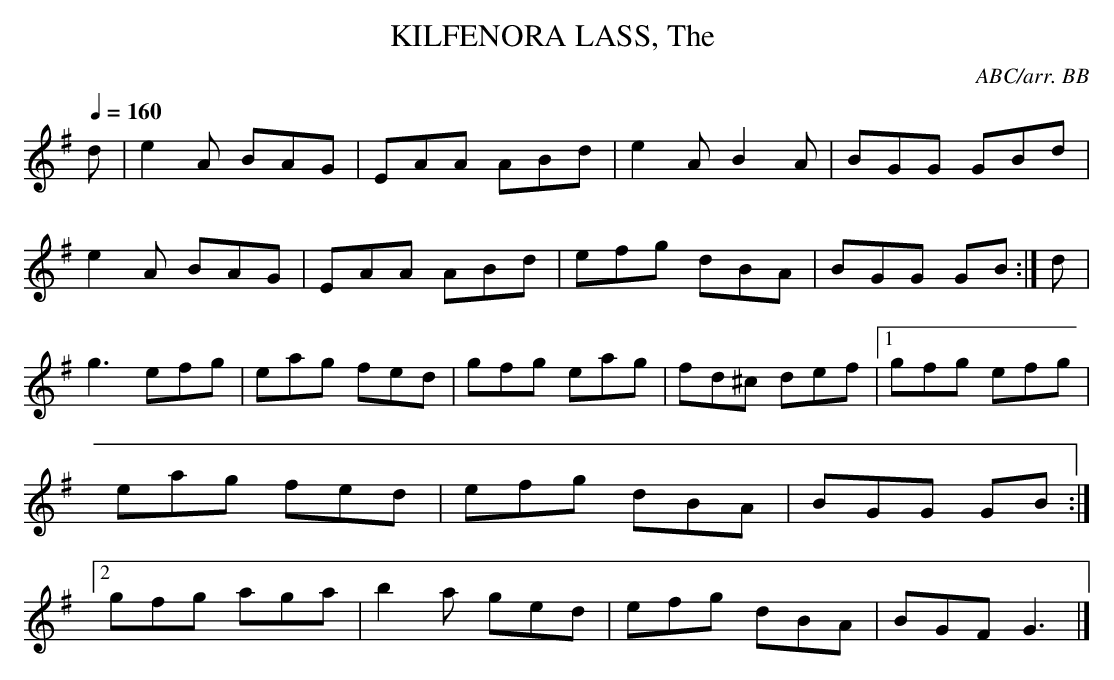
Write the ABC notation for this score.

X:1
T:KILFENORA LASS, The \
C:ABC/arr. BB\
M:6/8\
L:1/8\
Q:1/4=160\
K:G\
d|e2A BAG|EAA ABd|e2A B2A|BGG GBd|\
e2A BAG|EAA ABd|efg dBA|BGG GB :|\
d|g3 efg|eag fed|gfg eag|fd^c def|\
[1 gfg efg|eag fed|efg dBA|BGG GB :|\
[2 gfg aga|b2a ged|efg dBA|BGF G3|]\
\
\
